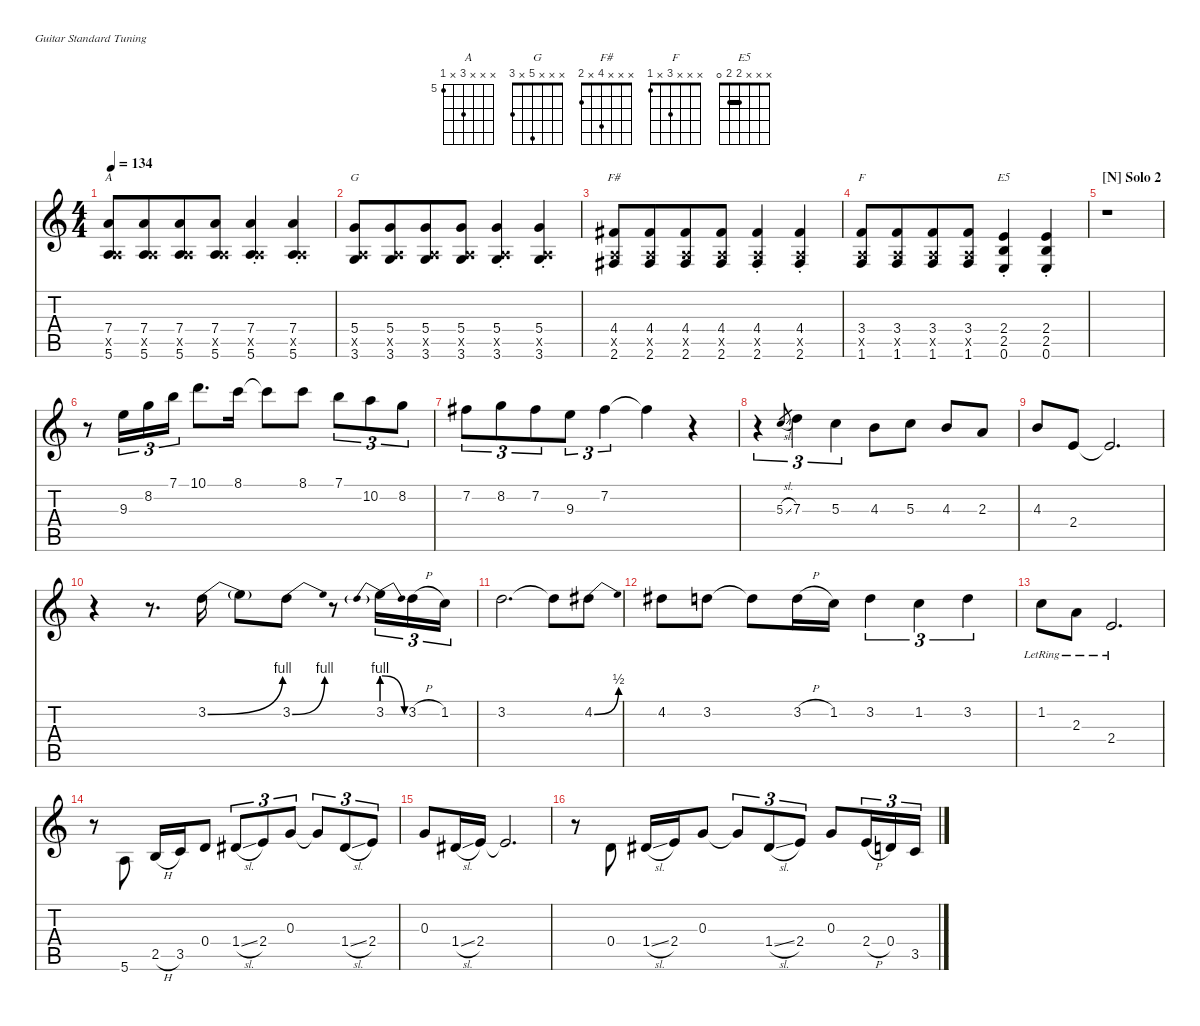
\hideDynamics
\bracketExtendMode nobrackets
\singleTrackTrackNamePolicy hidden
\multiTrackTrackNamePolicy hidden
\firstSystemTrackNameMode fullname
\firstSystemTrackNameOrientation horizontal
\otherSystemsTrackNameOrientation horizontal
\track ("E.Guitar" "E-Gt") {multiBarRest instrument distortionguitar}
\staff {score tabs}
\tuning (E4 B3 G3 D3 A2 E2)
\chord ("A" x x x 7 x 5) {firstfret 5}
\chord ("G" x x x 5 x 3)
\chord ("F#" x x x 4 x 2)
\chord ("F" x x x 3 x 1)
\chord ("E5" x x x 2 2 0) {barre 2}
\ts (4 4)
\tempo 134
\clef g2
\ks aminor
(5.6 7.4 0.5{x}).8{ch "A" dy f beam Up beam merge} (5.6 7.4 0.5{x}).8{beam Up beam merge} (5.6 7.4 0.5{x}).8{beam Up beam merge} (5.6 7.4 0.5{x}).8{beam Up} (5.6{st} 7.4{st} 0.5{st x}).4{beam Up} (5.6{st} 7.4{st} 0.5{st x}).4{beam Up} |
(3.6 5.4 0.5{x}).8{ch "G" beam Up beam merge} (3.6 5.4 0.5{x}).8{beam Up beam merge} (3.6 5.4 0.5{x}).8{beam Up beam merge} (3.6 5.4 0.5{x}).8{beam Up} (3.6{st} 5.4{st} 0.5{st x}).4{beam Up} (3.6{st} 5.4{st} 0.5{st x}).4{beam Up} |
(2.6{acc #} 4.4{acc #} 0.5{x}).8{ch "F#" beam Up beam merge} (2.6{acc #} 4.4{acc #} 0.5{x}).8{beam Up beam merge} (2.6{acc #} 4.4{acc #} 0.5{x}).8{beam Up beam merge} (2.6{acc #} 4.4{acc #} 0.5{x}).8{beam Up} (2.6{st acc #} 4.4{st acc #} 0.5{st x}).4{beam Up} (2.6{st acc #} 4.4{st acc #} 0.5{st x}).4{beam Up} |
(1.6 3.4 0.5{x}).8{ch "F" beam Up beam merge} (1.6 3.4 0.5{x}).8{beam Up beam merge} (1.6 3.4 0.5{x}).8{beam Up beam merge} (1.6 3.4 0.5{x}).8{beam Up} (0.6{st} 2.4{st} 2.5{st}).4{ch "E5" beam Up} (0.6{st} 2.4{st} 2.5{st}).4{beam Up} |
\section ("N" "Solo 2")
r.1{beam Down} |
r.8{beam Down} 9.3.16{tu (3 2) dy mf beam Down} 8.2.16{tu (3 2) beam Down} 7.1.16{tu (3 2) beam Down} 10.1.8{d beam Down} 8.1.16{beam Down} 8.1{t}.8{beam Down} 8.1.8{beam Down} 7.1.8{tu (3 2) beam Down} 10.2.8{tu (3 2) beam Down} 8.2.8{tu (3 2) beam Down} |
7.2{acc #}.8{tu (3 2) beam Down beam merge} 8.2.8{tu (3 2) beam Down beam merge} 7.2{acc #}.8{tu (3 2) beam Down beam merge} 9.3.8{tu (3 2) beam Down} 7.2{acc #}.4{tu (3 2) beam Down} 7.2{t acc #}.4{beam Down} r.4{beam Down} |
r.4{tu (3 2) beam Down} 5.3{sl}.8{tu (3 2) gr beam Up} 7.3.4{tu (3 2) beam Down} 5.3.4{tu (3 2) beam Down} 4.3.8{beam Down} 5.3.8{beam Down} 4.3.8{beam Up} 2.3.8{beam Up} |
4.3.8{beam Up} 2.4.8{beam Up} 2.4{t}.2{d beam Up} |
r.4{beam Down} r.8{d beam Down} 3.2{be (bend 0 0 15 4)}.16{beam Down} 3.2{t}.8{beam Down} 3.2{be (bend 0 0 15 4)}.8{beam Down} r.8{beam Down} 3.2{be (prebendrelease 0 4 15 0)}.16{tu (3 2) beam Down} 3.2{h}.16{tu (3 2) beam Down} 1.2.16{tu (3 2) beam Down} |
3.2.2{d beam Down} 3.2{t}.8{beam Down} 4.2{be (bend 0 0 15 2) acc #}.8{beam Down} |
4.2{acc #}.8{beam Down} 3.2.8{beam Down} 3.2{t}.8{beam Down} 3.2{h}.16{beam Down} 1.2.16{beam Down} 3.2.4{tu (3 2) beam Down} 1.2.4{tu (3 2) beam Down} 3.2.4{tu (3 2) beam Down} |
1.2{lr}.8{beam Down} 2.3{lr}.8{beam Down} 2.4{lr}.2{d beam Up} |
r.8{beam Down} 5.6.8{beam Up} 2.5{h}.16{beam Up} 3.5.16{beam Up} 0.4.8{beam Up} 1.4{sl acc #}.8{tu (3 2) beam Up} 2.4.8{tu (3 2) beam Up} 0.3.8{tu (3 2) beam Up} 0.3{t}.8{tu (3 2) beam Up} 1.4{sl acc #}.8{tu (3 2) beam Up} 2.4.8{tu (3 2) beam Up} |
0.3.8{beam Up} 1.4{sl acc #}.16{beam Up} 2.4.16{beam Up} 2.4{t}.2{d beam Up} |
r.8{beam Down} 0.4.8{beam Up} 1.4{sl acc #}.16{beam Up} 2.4.16{beam Up} 0.3.8{beam Up} 0.3{t}.8{tu (3 2) beam Up} 1.4{sl acc #}.8{tu (3 2) beam Up} 2.4.8{tu (3 2) beam Up} 0.3.8{beam Up beam merge} 2.4{h}.16{tu (3 2) beam Up beam merge} 0.4.16{tu (3 2) beam Up beam merge} 3.5.16{tu (3 2) beam Up}
